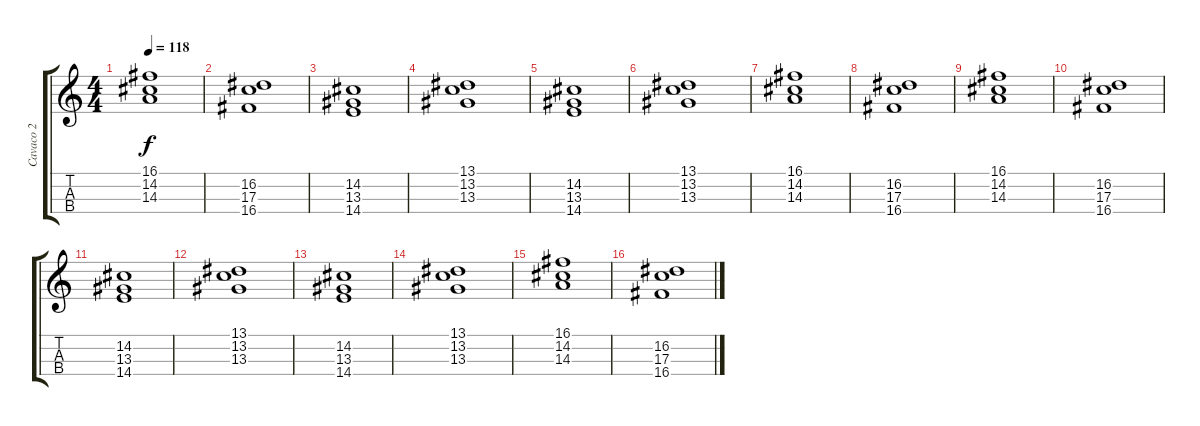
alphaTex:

\track ("Cavaco 2" "Cavaco 2") {instrument synthstrings1}
\staff {score tabs}
\tuning (D4 B3 G3 D3) {hide}
\ts (4 4)
\tempo 118
\clef g2
\ks c
(16.1 14.2 14.3).1{dy f} |
(16.2 17.3 16.4).1 |
(14.2 13.3 14.4).1 |
(13.1 13.2 13.3).1 |
(14.2 13.3 14.4).1 |
(13.1 13.2 13.3).1 |
(16.1 14.2 14.3).1 |
(16.2 17.3 16.4).1 |
(16.1 14.2 14.3).1 |
(16.2 17.3 16.4).1 |
(14.2 13.3 14.4).1 |
(13.1 13.2 13.3).1 |
(14.2 13.3 14.4).1 |
(13.1 13.2 13.3).1 |
(16.1 14.2 14.3).1 |
(16.2 17.3 16.4).1
